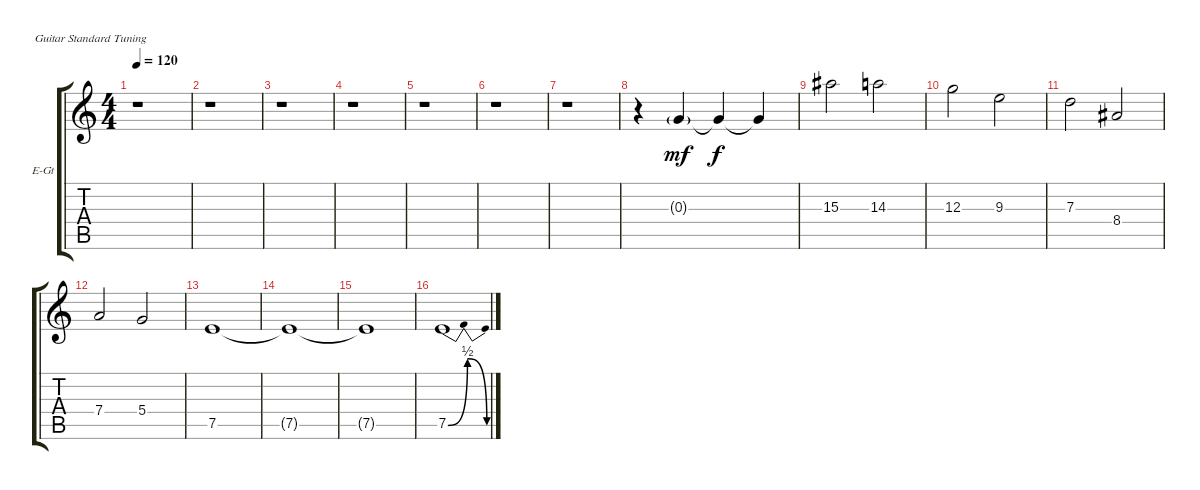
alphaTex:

\bracketExtendMode groupsimilarinstruments
\firstSystemTrackNameOrientation horizontal
\otherSystemsTrackNameOrientation horizontal
\track ("Zakk Wylde - Electric" "E-Gt") {instrument overdrivenguitar}
\staff {score tabs}
\tuning (E4 B3 G3 D3 A2 E2)
\ts (4 4)
\tempo 120
\clef g2
\ks c
r.1{dy mf instrument overdrivenguitar} |
r.1 |
r.1 |
r.1 |
r.1 |
r.1 |
r.1 |
r.4 0.3{g}.4 0.3{t}.4{dy f} 0.3{t}.4 |
15.3.2 14.3.2 |
12.3.2 9.3.2 |
7.3.2 8.4.2 |
7.4.2 5.4.2 |
7.5.1 |
7.5{t}.1 |
7.5{t}.1 |
7.5{be (bendrelease 0 0 30 2 30 2 60 0)}.1
